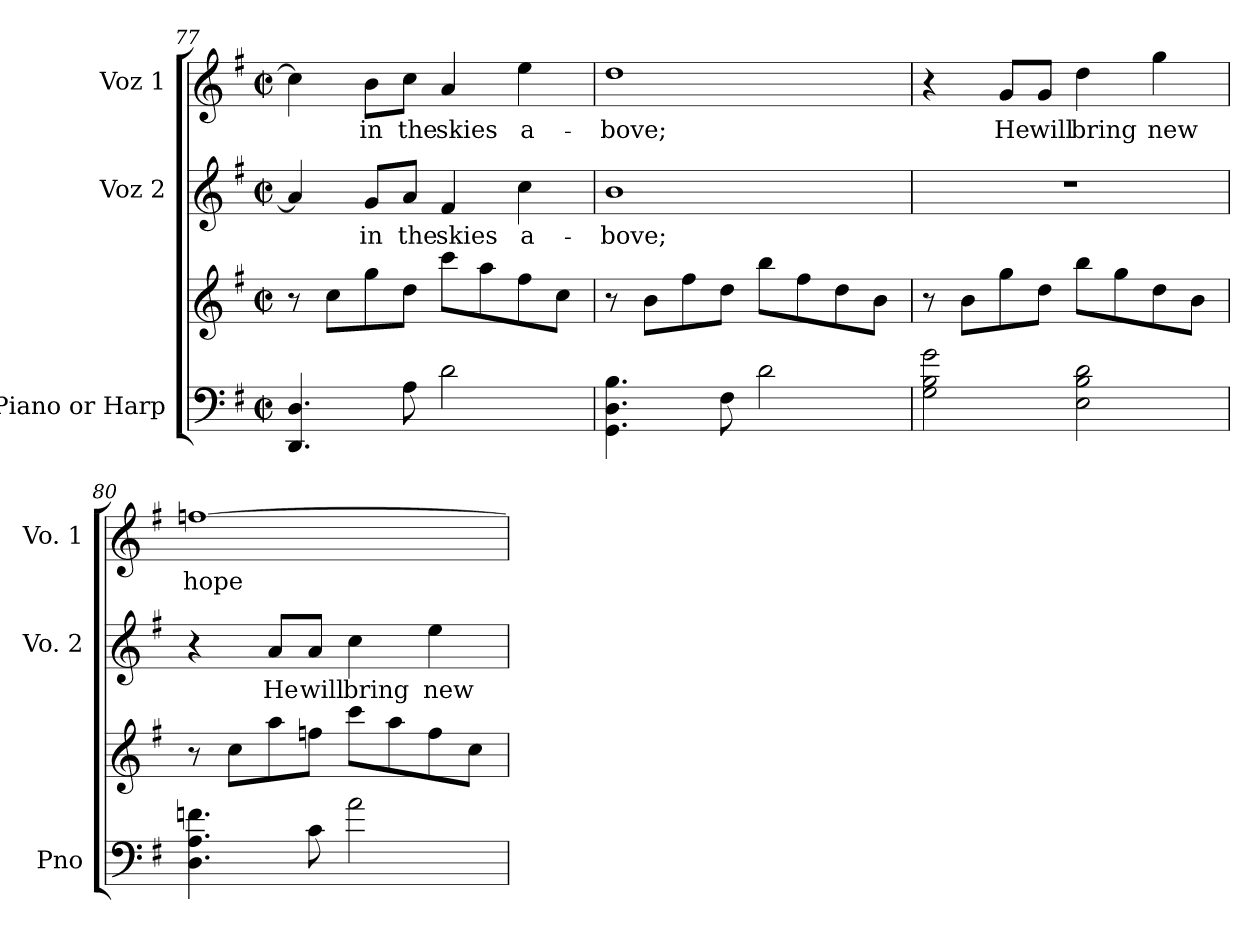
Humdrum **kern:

**kern	**kern	**kern	**text	**kern	**text
*part3	*part3	*part2	*part2	*part1	*part1
*staff4	*staff3	*staff2	*staff2	*staff1	*staff1
*I"Piano or Harp	*	*I"Voz 2	*	*I"Voz 1	*
*I'Pno	*	*I'Vo. 2	*	*I'Vo. 1	*
*clefF4	*clefG2	*clefG2	*	*clefG2	*
*k[f#]	*k[f#]	*k[f#]	*	*k[f#]	*
*G:	*G:	*G:	*	*G:	*
*M2/2	*M2/2	*M2/2	*	*M2/2	*
*met(c|)	*met(c|)	*met(c|)	*	*met(c|)	*
=77	=77	=77	=77	=77	=77
4.DD/ 4.D/	8r	4a/]	.	4cc\]	.
.	8cc\L	.	.	.	.
.	8gg\	8g/L	in	8b\L	in
8A\	8dd\J	8a/J	the	8cc\J	the
2d\	8ccc\L	4f#/	skies	4a/	skies
.	8aa\	.	.	.	.
.	8ff#\	4cc\	a-	4ee\	a-
.	8cc\J	.	.	.	.
=78	=78	=78	=78	=78	=78
4.GG\ 4.D\ 4.B\	8r	1b	bove;	1dd	bove;
.	8b\L	.	.	.	.
.	8ff#\	.	.	.	.
8F#\	8dd\J	.	.	.	.
2d\	8bb\L	.	.	.	.
.	8ff#\	.	.	.	.
.	8dd\	.	.	.	.
.	8b\J	.	.	.	.
!!LO:PB:g=z
=79	=79	=79	=79	=79	=79
2G\ 2B\ 2g\	8r	1r	.	4r	.
.	8b\L	.	.	.	.
.	8gg\	.	.	8g/L	He
.	8dd\J	.	.	8g/J	will
2E\ 2B\ 2d\	8bb\L	.	.	4dd\	bring
.	8gg\	.	.	.	.
.	8dd\	.	.	4gg\	new
.	8b\J	.	.	.	.
=80	=80	=80	=80	=80	=80
4.D\ 4.A\ 4.fn\	8r	4r	.	[1ffn	hope
.	8cc\L	.	.	.	.
.	8aa\	8a/L	He	.	.
8c\	8ffn\J	8a/J	will	.	.
2a\	8ccc\L	4cc\	bring	.	.
.	8aa\	.	.	.	.
.	8ff\	4ee\	new	.	.
.	8cc\J	.	.	.	.
=	=	=	=	=	=
*-	*-	*-	*-	*-	*-
